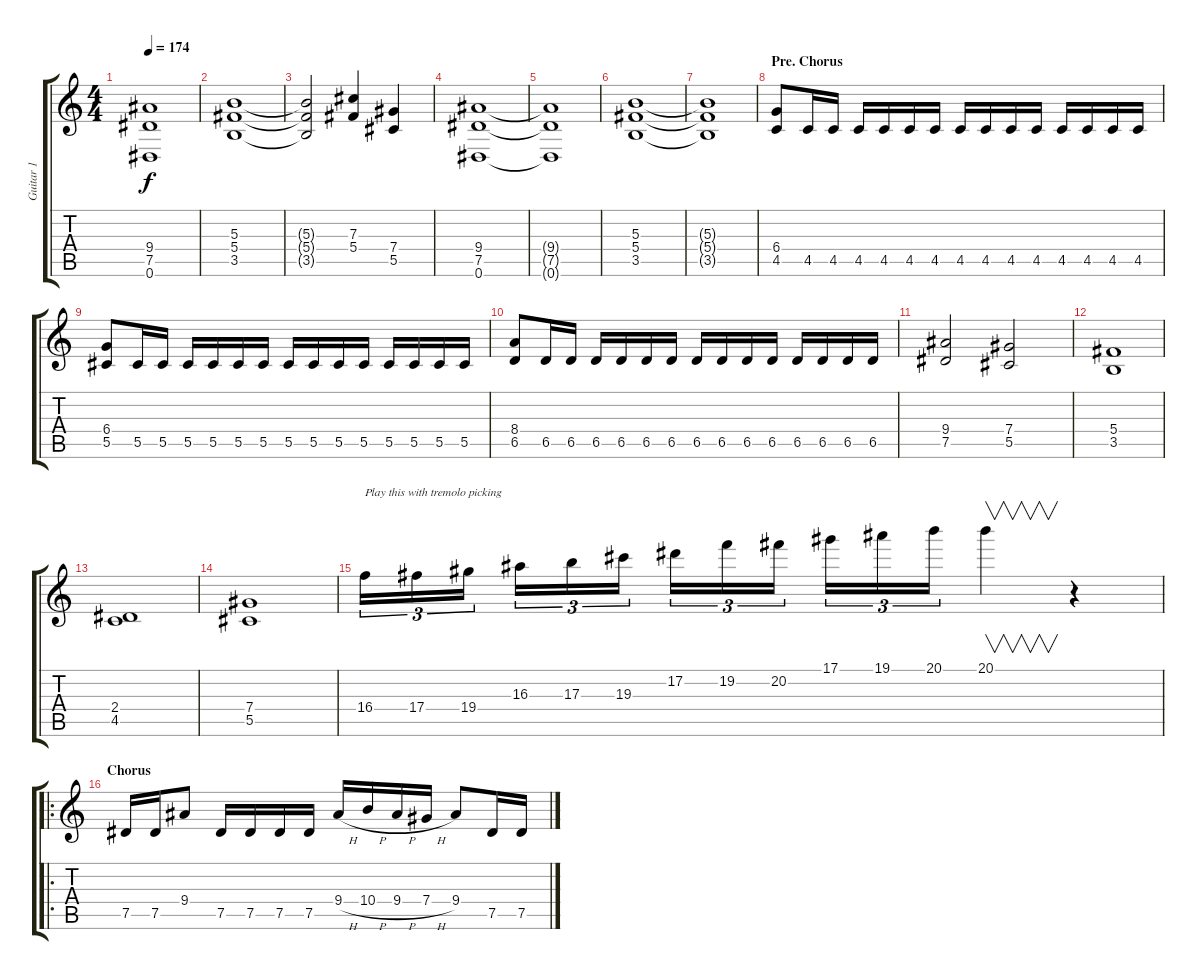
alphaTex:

\track ("Guitar 1" "Guitar 1") {instrument distortionguitar}
\staff {score tabs}
\tuning (Eb4 Bb3 Gb3 Db3 Ab2 Eb2) {hide}
\ts (4 4)
\tempo 174
\clef g2
\ks c
(9.4{t} 7.5{t} 0.6{t}).1{dy f} |
(5.3 5.4 3.5).1 |
(5.3{t} 5.4{t} 3.5{t}).2 (7.3 5.4).4 (7.4 5.5).4 |
(9.4 7.5 0.6).1 |
(9.4{t} 7.5{t} 0.6{t}).1 |
(5.3 5.4 3.5).1 |
(5.3{t} 5.4{t} 3.5{t}).1 |
\section ("" "Pre. Chorus")
(6.4 4.5).8 4.5.16 4.5.16 4.5.16 4.5.16 4.5.16 4.5.16 4.5.16 4.5.16 4.5.16 4.5.16 4.5.16 4.5.16 4.5.16 4.5.16 |
(6.4 5.5).8 5.5.16 5.5.16 5.5.16 5.5.16 5.5.16 5.5.16 5.5.16 5.5.16 5.5.16 5.5.16 5.5.16 5.5.16 5.5.16 5.5.16 |
(8.4 6.5).8 6.5.16 6.5.16 6.5.16 6.5.16 6.5.16 6.5.16 6.5.16 6.5.16 6.5.16 6.5.16 6.5.16 6.5.16 6.5.16 6.5.16 |
(9.4 7.5).2 (7.4 5.5).2 |
(5.4 3.5).1 |
(2.4 4.5).1 |
(7.4 5.5).1 |
16.4.16{tu (3 2) txt "Play this with tremolo picking"} 17.4.16{tu (3 2)} 19.4.16{tu (3 2)} 16.3.16{tu (3 2)} 17.3.16{tu (3 2)} 19.3.16{tu (3 2)} 17.2.16{tu (3 2)} 19.2.16{tu (3 2)} 20.2.16{tu (3 2)} 17.1.16{tu (3 2)} 19.1.16{tu (3 2)} 20.1.16{tu (3 2)} 20.1.4{v} r.4 |
\ro
\section ("" "Chorus")
7.5.16 7.5.16 9.4.8 7.5.16 7.5.16 7.5.16 7.5.16 9.4{h}.16 10.4{h}.16 9.4{h}.16 7.4{h}.16 9.4.8 7.5.16 7.5.16
